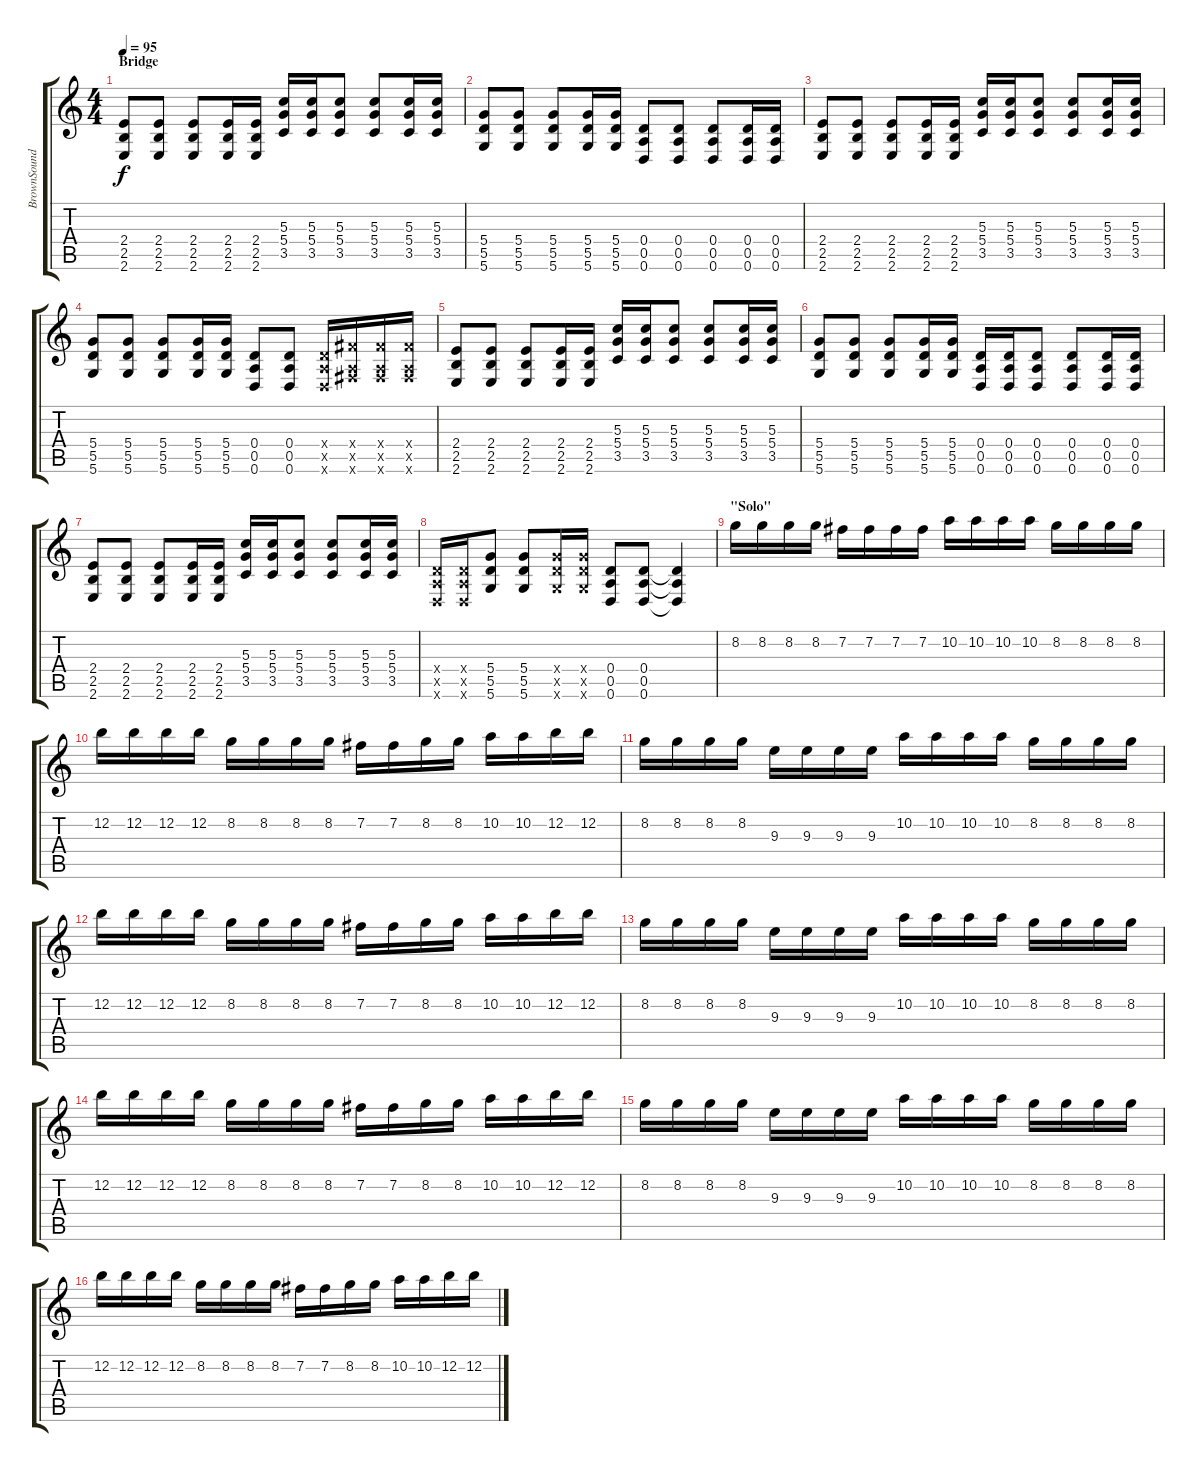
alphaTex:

\track ("BrownSound" "BrownSound") {instrument distortionguitar}
\staff {score tabs}
\tuning (E4 B3 G3 D3 A2 D2) {hide}
\ts (4 4)
\section ("" "Bridge")
\tempo 95
\clef g2
\ks c
(2.4 2.5 2.6).8{dy f} (2.4 2.5 2.6).8 (2.4 2.5 2.6).8 (2.4 2.5 2.6).16 (2.4 2.5 2.6).16 (5.3 5.4 3.5).16 (5.3 5.4 3.5).16 (5.3 5.4 3.5).8 (5.3 5.4 3.5).8 (5.3 5.4 3.5).16 (5.3 5.4 3.5).16 |
(5.4 5.5 5.6).8 (5.4 5.5 5.6).8 (5.4 5.5 5.6).8 (5.4 5.5 5.6).16 (5.4 5.5 5.6).16 (0.4 0.5 0.6).8 (0.4 0.5 0.6).8 (0.4 0.5 0.6).8 (0.4 0.5 0.6).16 (0.4 0.5 0.6).16 |
(2.4 2.5 2.6).8 (2.4 2.5 2.6).8 (2.4 2.5 2.6).8 (2.4 2.5 2.6).16 (2.4 2.5 2.6).16 (5.3 5.4 3.5).16 (5.3 5.4 3.5).16 (5.3 5.4 3.5).8 (5.3 5.4 3.5).8 (5.3 5.4 3.5).16 (5.3 5.4 3.5).16 |
(5.4 5.5 5.6).8 (5.4 5.5 5.6).8 (5.4 5.5 5.6).8 (5.4 5.5 5.6).16 (5.4 5.5 5.6).16 (0.4 0.5 0.6).8 (0.4 0.5 0.6).8 (0.4{x} 0.5{x} 0.6{x}).16 (4.4{x} 0.5{x} 4.6{x}).16 (4.4{x} 0.5{x} 4.6{x}).16 (4.4{x} 0.5{x} 4.6{x}).16 |
(2.4 2.5 2.6).8 (2.4 2.5 2.6).8 (2.4 2.5 2.6).8 (2.4 2.5 2.6).16 (2.4 2.5 2.6).16 (5.3 5.4 3.5).16 (5.3 5.4 3.5).16 (5.3 5.4 3.5).8 (5.3 5.4 3.5).8 (5.3 5.4 3.5).16 (5.3 5.4 3.5).16 |
(5.4 5.5 5.6).8 (5.4 5.5 5.6).8 (5.4 5.5 5.6).8 (5.4 5.5 5.6).16 (5.4 5.5 5.6).16 (0.4 0.5 0.6).16 (0.4 0.5 0.6).16 (0.4 0.5 0.6).8 (0.4 0.5 0.6).8 (0.4 0.5 0.6).16 (0.4 0.5 0.6).16 |
(2.4 2.5 2.6).8 (2.4 2.5 2.6).8 (2.4 2.5 2.6).8 (2.4 2.5 2.6).16 (2.4 2.5 2.6).16 (5.3 5.4 3.5).16 (5.3 5.4 3.5).16 (5.3 5.4 3.5).8 (5.3 5.4 3.5).8 (5.3 5.4 3.5).16 (5.3 5.4 3.5).16 |
(0.4{x} 0.5{x} 0.6{x}).16 (0.4{x} 0.5{x} 0.6{x}).16 (5.4 5.5 5.6).8 (5.4 5.5 5.6).8 (5.4{x} 5.5{x} 5.6{x}).16 (5.4{x} 5.5{x} 5.6{x}).16 (0.4 0.5 0.6).8 (0.4 0.5 0.6).8 (0.4{t} 0.5{t} 0.6{t}).4 |
\section ("" "\"Solo\"")
8.2.16 8.2.16 8.2.16 8.2.16 7.2.16 7.2.16 7.2.16 7.2.16 10.2.16 10.2.16 10.2.16 10.2.16 8.2.16 8.2.16 8.2.16 8.2.16 |
12.2.16 12.2.16 12.2.16 12.2.16 8.2.16 8.2.16 8.2.16 8.2.16 7.2.16 7.2.16 8.2.16 8.2.16 10.2.16 10.2.16 12.2.16 12.2.16 |
8.2.16 8.2.16 8.2.16 8.2.16 9.3.16 9.3.16 9.3.16 9.3.16 10.2.16 10.2.16 10.2.16 10.2.16 8.2.16 8.2.16 8.2.16 8.2.16 |
12.2.16 12.2.16 12.2.16 12.2.16 8.2.16 8.2.16 8.2.16 8.2.16 7.2.16 7.2.16 8.2.16 8.2.16 10.2.16 10.2.16 12.2.16 12.2.16 |
8.2.16 8.2.16 8.2.16 8.2.16 9.3.16 9.3.16 9.3.16 9.3.16 10.2.16 10.2.16 10.2.16 10.2.16 8.2.16 8.2.16 8.2.16 8.2.16 |
12.2.16 12.2.16 12.2.16 12.2.16 8.2.16 8.2.16 8.2.16 8.2.16 7.2.16 7.2.16 8.2.16 8.2.16 10.2.16 10.2.16 12.2.16 12.2.16 |
8.2.16 8.2.16 8.2.16 8.2.16 9.3.16 9.3.16 9.3.16 9.3.16 10.2.16 10.2.16 10.2.16 10.2.16 8.2.16 8.2.16 8.2.16 8.2.16 |
12.2.16 12.2.16 12.2.16 12.2.16 8.2.16 8.2.16 8.2.16 8.2.16 7.2.16 7.2.16 8.2.16 8.2.16 10.2.16 10.2.16 12.2.16 12.2.16
